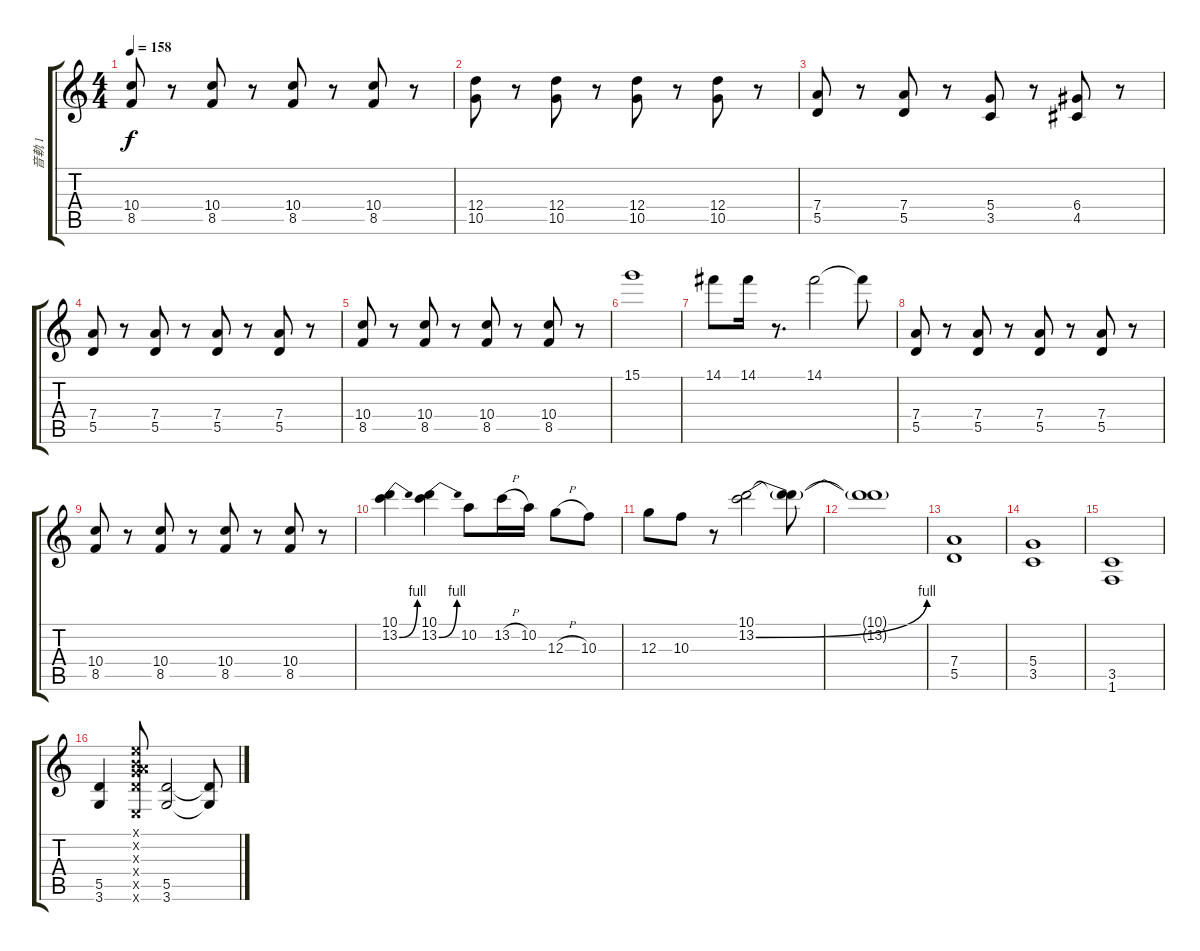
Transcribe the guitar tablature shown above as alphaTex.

\track ("音軌 1" "音軌 1") {instrument overdrivenguitar}
\staff {score tabs}
\tuning (E4 B3 G3 D3 A2 E2) {hide}
\ts (4 4)
\tempo 158
\clef g2
\ks c
(10.4 8.5).8{dy f} r.8 (10.4 8.5).8 r.8 (10.4 8.5).8 r.8 (10.4 8.5).8 r.8 |
(12.4 10.5).8 r.8 (12.4 10.5).8 r.8 (12.4 10.5).8 r.8 (12.4 10.5).8 r.8 |
(7.4 5.5).8 r.8 (7.4 5.5).8 r.8 (5.4 3.5).8 r.8 (6.4 4.5).8 r.8 |
(7.4 5.5).8 r.8 (7.4 5.5).8 r.8 (7.4 5.5).8 r.8 (7.4 5.5).8 r.8 |
(10.4 8.5).8 r.8 (10.4 8.5).8 r.8 (10.4 8.5).8 r.8 (10.4 8.5).8 r.8 |
15.1.1 |
14.1.8 14.1.16 r.8{d} 14.1.2 14.1{t}.8 |
(7.4 5.5).8 r.8 (7.4 5.5).8 r.8 (7.4 5.5).8 r.8 (7.4 5.5).8 r.8 |
(10.4 8.5).8 r.8 (10.4 8.5).8 r.8 (10.4 8.5).8 r.8 (10.4 8.5).8 r.8 |
(10.1 13.2{be (bend 0 0 60 4)}).4 (10.1 13.2{be (bend 0 0 60 4)}).4 10.2.8 13.2{h}.16 10.2.16 12.3{h}.8 10.3.8 |
12.3.8 10.3.8 r.8 (10.1 13.2{be (bend 0 0 60 4)}).2 (10.1{t} 13.2{t}).8 |
(10.1{t} 13.2{t}).1 |
(7.4 5.5).1 |
(5.4 3.5).1 |
(3.5 1.6).1 |
(5.5 3.6).4 (0.1{x} 0.2{x} 0.3{x} 7.4{x} 5.5{x} 0.6{x}).8 (5.5 3.6).2 (5.5{t} 3.6{t}).8
